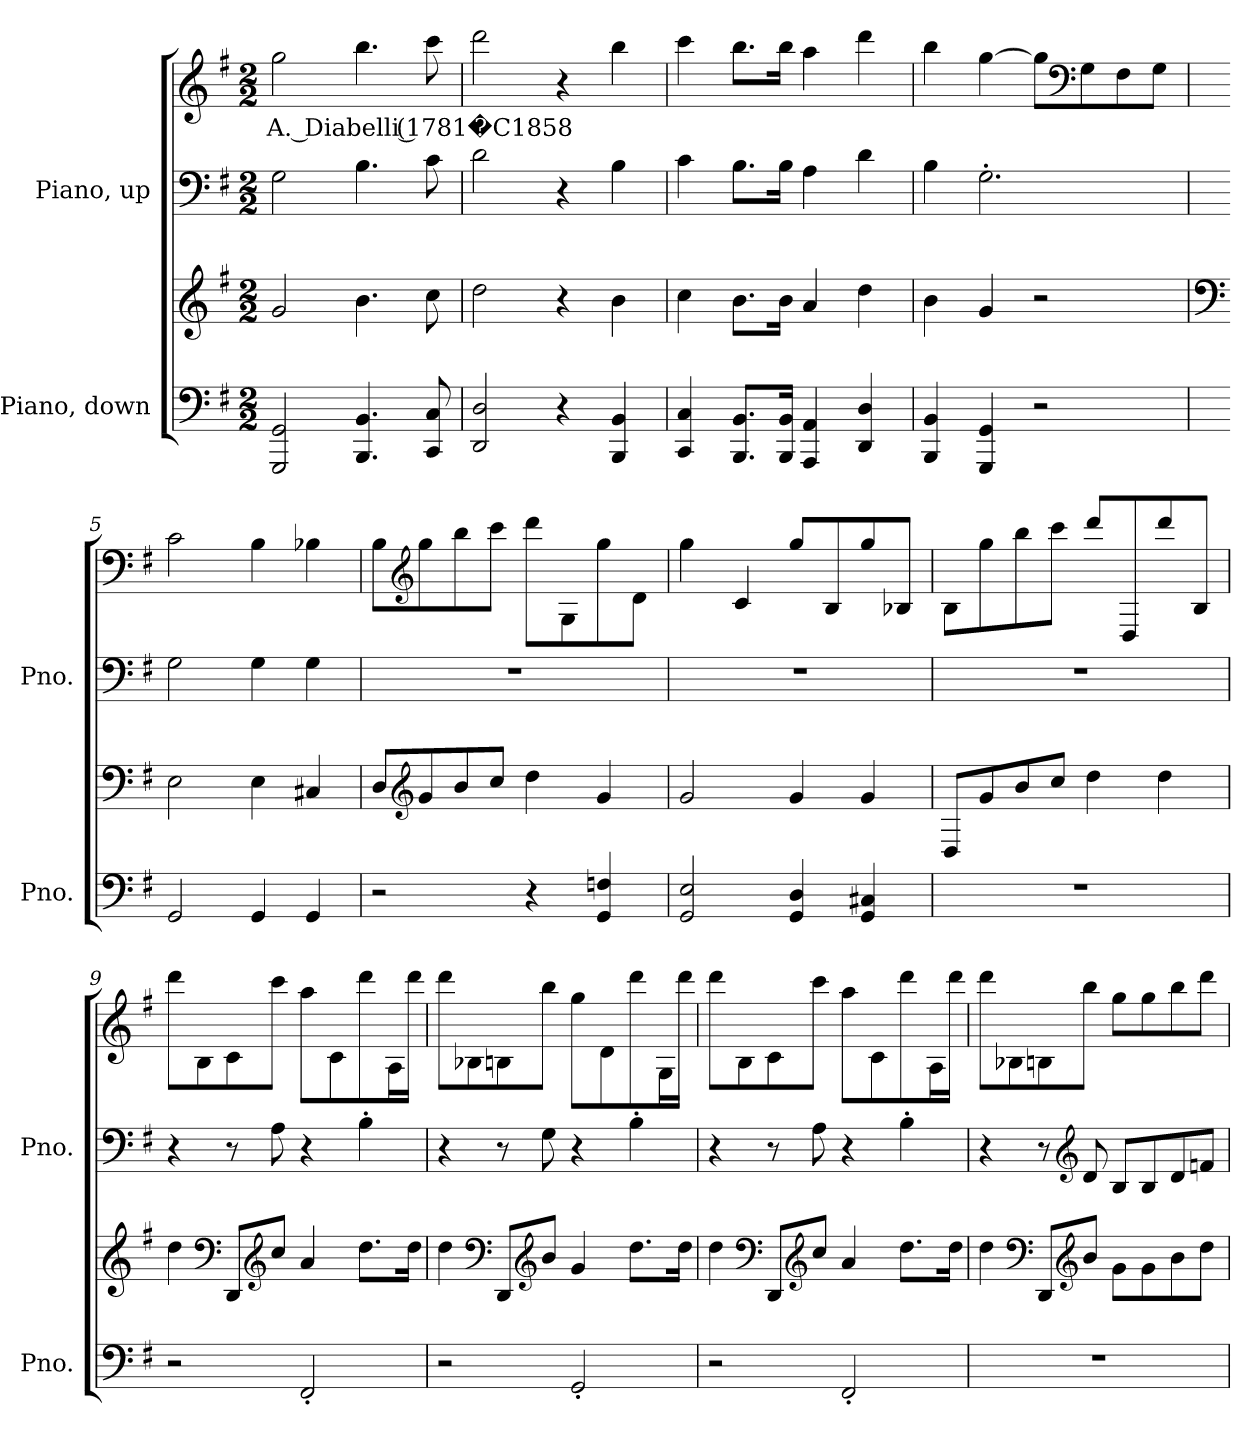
**kern	**kern	**kern	**kern	**text
*part2	*part2	*part1	*part1	*part1
*staff4	*staff3	*staff2	*staff1	*staff1
*I"Piano, down	*	*I"Piano, up	*	*
*I'Pno.	*	*I'Pno.	*	*
*clefF4	*clefG2	*clefF4	*clefG2	*
*k[f#]	*k[f#]	*k[f#]	*k[f#]	*
*M2/2	*M2/2	*M2/2	*M2/2	*
*MM100	*MM100	*MM100	*MM100	*
=1	=1	=1	=1	=1
!	!	!	!	!LO:LY:b
2GGG/ 2GG/	2g/	2G\	2gg\	A. Diabelli (1781�C1858
4.BBB/ 4.BB/	4.b\	4.B\	4.bb\	.
8CC/ 8C/	8cc\	8c\	8ccc\	.
=2	=2	=2	=2	=2
2DD/ 2D/	2dd\	2d\	2ddd\	.
4r	4r	4r	4r	.
4BBB/ 4BB/	4b\	4B\	4bb\	.
=3	=3	=3	=3	=3
4CC/ 4C/	4cc\	4c\	4ccc\	.
8.BBB/ 8.BB/L	8.b\L	8.B\L	8.bb\L	.
16BBB/ 16BB/Jk	16b\Jk	16B\Jk	16bb\Jk	.
4AAA/ 4AA/	4a/	4A\	4aa\	.
4DD/ 4D/	4dd\	4d\	4ddd\	.
=4	=4	=4	=4	=4
4BBB/ 4BB/	4b\	4B\	4bb\	.
4GGG/ 4GG/	4g/	2.G'\	[4gg\	.
2r	2r	.	8gg\L]	.
*	*	*	*clefF4	*
.	.	.	8G\	.
.	.	.	8F#\	.
.	.	.	8G\J	.
!!LO:LB:g=z
=5	=5	=5	=5	=5
*	*clefF4	*	*	*
2GG/	2E\	2G\	2c\	.
4GG/	4E\	4G\	4B\	.
4GG/	4C#X/	4G\	4B-X\	.
=6	=6	=6	=6	=6
2r	8D/L	1r	8B\L	.
*	*clefG2	*	*clefG2	*
.	8g/	.	8gg\	.
.	8b/	.	8bb\	.
.	8cc/J	.	8ccc\J	.
4r	4dd\	.	8ddd\L	.
.	.	.	8G\	.
4GG/ 4Fn/	4g/	.	8gg\	.
.	.	.	8d\J	.
=7	=7	=7	=7	=7
2GG/ 2E/	2g/	1r	4gg\	.
.	.	.	4c/	.
4GG/ 4D/	4g/	.	8gg/L	.
.	.	.	8B/	.
4GG/ 4C#X/	4g/	.	8gg/	.
.	.	.	8B-X/J	.
=8	=8	=8	=8	=8
1r	8D/L	1r	8B\L	.
.	8g/	.	8gg\	.
.	8b/	.	8bb\	.
.	8cc/J	.	8ccc\J	.
.	4dd\	.	8ddd/L	.
.	.	.	8D/	.
.	4dd\	.	8ddd/	.
.	.	.	8B/J	.
!!LO:LB:g=z
=9	=9	=9	=9	=9
2r	4dd\	4r	8ddd\L	.
.	.	.	8B\	.
*	*clefF4	*	*	*
.	8DD/L	8r	8c\	.
*	*clefG2	*	*	*
.	8cc/J	8A\	8ccc\J	.
2FF#'/	4a/	4r	8aa\L	.
.	.	.	8c\	.
.	8.dd\L	4B'\	8ddd\	.
.	.	.	16A\L	.
.	16dd\Jk	.	16ddd\JJ	.
=10	=10	=10	=10	=10
2r	4dd\	4r	8ddd\L	.
.	.	.	8B-X\	.
*	*clefF4	*	*	*
.	8DD/L	8r	8Bn\	.
*	*clefG2	*	*	*
.	8b/J	8G\	8bb\J	.
2GG'/	4g/	4r	8gg\L	.
.	.	.	8d\	.
.	8.dd\L	4B'\	8ddd\	.
.	.	.	16G\L	.
.	16dd\Jk	.	16ddd\JJ	.
=11	=11	=11	=11	=11
2r	4dd\	4r	8ddd\L	.
.	.	.	8B\	.
*	*clefF4	*	*	*
.	8DD/L	8r	8c\	.
*	*clefG2	*	*	*
.	8cc/J	8A\	8ccc\J	.
2FF#'/	4a/	4r	8aa\L	.
.	.	.	8c\	.
.	8.dd\L	4B'\	8ddd\	.
.	.	.	16A\L	.
.	16dd\Jk	.	16ddd\JJ	.
!!LO:PB:g=z
=12	=12	=12	=12	=12
1r	4dd\	4r	8ddd\L	.
.	.	.	8B-X\	.
*	*clefF4	*	*	*
.	8DD/L	8r	8Bn\	.
*	*clefG2	*clefG2	*	*
.	8b/J	8d/	8bb\J	.
.	8g\L	8B/L	8gg\L	.
.	8g\	8B/	8gg\	.
.	8b\	8d/	8bb\	.
.	8dd\J	8fn/J	8ddd\J	.
=	=	=	=	=
*-	*-	*-	*-	*-
